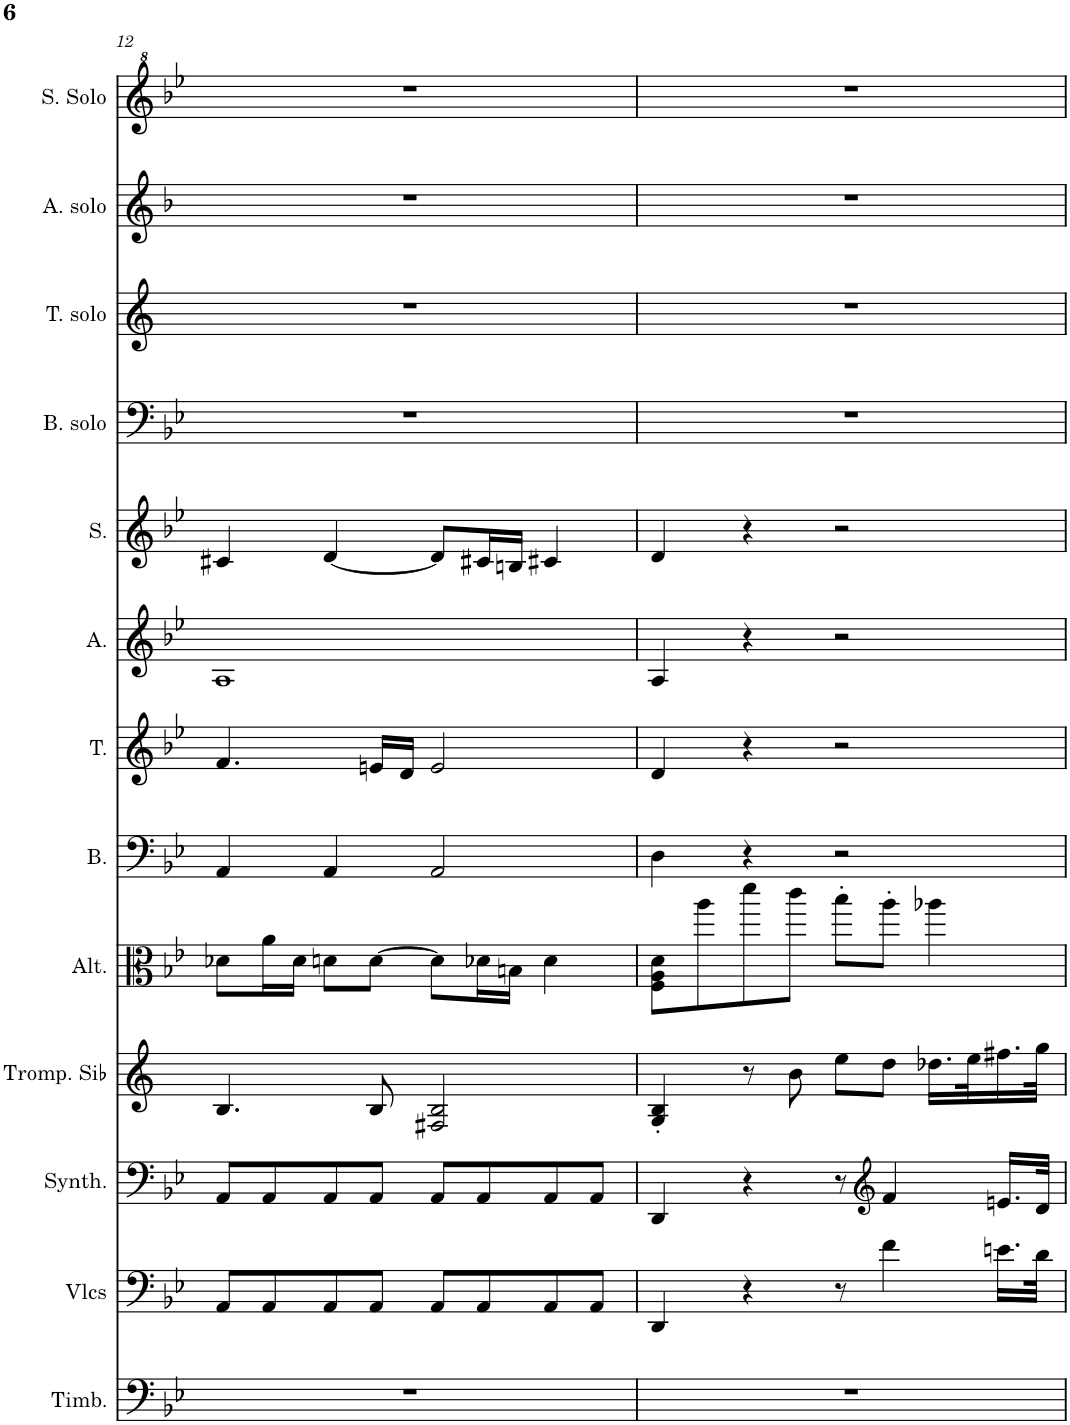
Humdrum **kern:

**kern	**kern	**kern	**kern	**kern	**kern	**kern	**kern	**kern	**kern	**kern	**kern	**kern
*part13	*part12	*part11	*part10	*part9	*part8	*part7	*part6	*part5	*part4	*part3	*part2	*part1
*staff13	*staff12	*staff11	*staff10	*staff9	*staff8	*staff7	*staff6	*staff5	*staff4	*staff3	*staff2	*staff1
*I"Timbales, Staff-1	*I"Violoncelles, D'Bass/Strings, etc	*I"Synthétiseur d'instruments à cordes, Synth strings, etc	*I"Trompette en Sib, Synth strings 2	*I"Altos, 1st violins	*I"Basse	*I"Ténor	*I"Alto	*I"Soprano	*I"Basse Solo	*I"Tenor Solo	*I"Alto Solo	*I"Soprano Solo
*I'Timb.	*I'Vlcs	*I'Synth.	*I'Tromp. Sib	*I'Alt.	*I'B.	*I'T.	*I'A.	*I'S.	*I'B. solo	*I'T. solo	*I'A. solo	*I'S. Solo
!!LO:PB:g=z
*clefF4	*clefF4	*clefF4	*clefG2	*clefC3	*clefF4	*clefG2	*clefG2	*clefG2	*clefF4	*clefG2	*clefG2	*clefG^2
*	*	*	*Trd1c2	*	*	*	*	*	*	*Trd8c14	*Trd4c7	*
*k[b-e-]	*k[b-e-]	*k[b-e-]	*k[]	*k[b-e-]	*k[b-e-]	*k[b-e-]	*k[b-e-]	*k[b-e-]	*k[b-e-]	*k[]	*k[b-]	*k[b-e-]
*M4/4	*M4/4	*M4/4	*M4/4	*M4/4	*M4/4	*M4/4	*M4/4	*M4/4	*M4/4	*M4/4	*M4/4	*M4/4
=12	=12	=12	=12	=12	=12	=12	=12	=12	=12	=12	=12	=12
1r	8AA/L	8AA/L	4.B/	8d-X\L	4AA/	4.f/	1A	4c#X/	1r	1r	1r	1r
.	8AA/	8AA/	.	16a\L	.	.	.	.	.	.	.	.
.	.	.	.	16d-\JJ	.	.	.	.	.	.	.	.
.	8AA/	8AA/	.	8dn\L	4AA/	.	.	[4d/	.	.	.	.
.	8AA/J	8AA/J	8B/	[8d\J	.	16en/LL	.	.	.	.	.	.
.	.	.	.	.	.	16d/JJ	.	.	.	.	.	.
.	8AA/L	8AA/L	2F#X/ 2B/	8d\L]	2AA/	2e/	.	8d/L]	.	.	.	.
.	8AA/	8AA/	.	16d-X\L	.	.	.	16c#X/L	.	.	.	.
.	.	.	.	16Bn\JJ	.	.	.	16Bn/JJ	.	.	.	.
.	8AA/	8AA/	.	4d-\	.	.	.	4c#X/	.	.	.	.
.	8AA/J	8AA/J	.	.	.	.	.	.	.	.	.	.
=13	=13	=13	=13	=13	=13	=13	=13	=13	=13	=13	=13	=13
1r	4DD/	4DD/	4G/' 4B/'	8F\ 8A\ 8d\L	4D\	4d/	4A/	4d/	1r	1r	1r	1r
.	.	.	.	8aa\	.	.	.	.	.	.	.	.
.	4r	4r	8r	8ddd\	4r	4r	4r	4r	.	.	.	.
.	.	.	8b\	8ccc\J	.	.	.	.	.	.	.	.
.	8r	8r	8ee\L	8bb-'\L	2r	2r	2r	2r	.	.	.	.
*	*	*clefG2	*	*	*	*	*	*	*	*	*	*
.	4f\	4f/	8dd\J	8aa'\J	.	.	.	.	.	.	.	.
.	.	.	16.dd-X\LL	4aa-X\	.	.	.	.	.	.	.	.
.	.	.	32ee\K	.	.	.	.	.	.	.	.	.
.	16.en\LL	16.en/LL	16.ff#X\	.	.	.	.	.	.	.	.	.
.	32d\JJk	32d/JJk	32gg\JJk	.	.	.	.	.	.	.	.	.
=	=	=	=	=	=	=	=	=	=	=	=	=
*-	*-	*-	*-	*-	*-	*-	*-	*-	*-	*-	*-	*-
